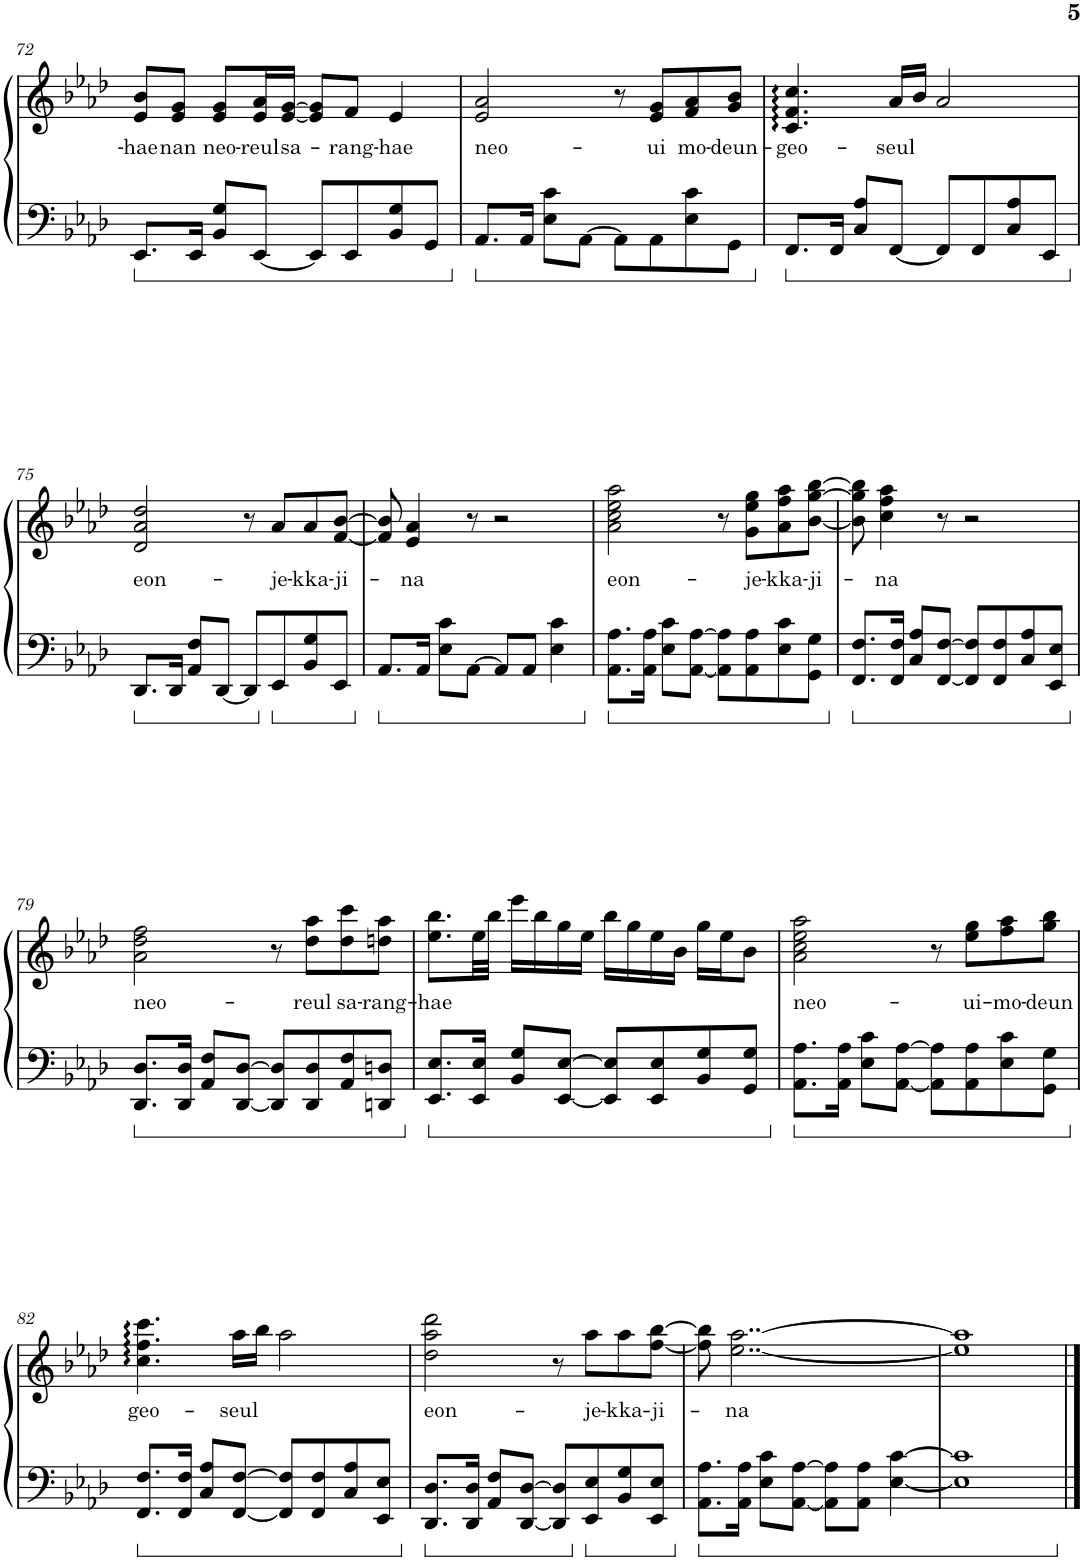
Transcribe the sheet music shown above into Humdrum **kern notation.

**kern	**kern	**text
*part1	*part1	*part1
*staff2	*staff1	*staff1
*I"Piano	*	*
*I'Pno.	*	*
!!LO:PB:g=z
*clefF4	*clefG2	*
*k[b-e-a-d-]	*k[b-e-a-d-]	*
*M4/4	*M4/4	*
=72	=72	=72
!	!	!LO:LY:b
8.EE-/L	8e-/ 8b-/L	-hae
!	!	!LO:LY:b
.	8e-/ 8g/J	nan
16EE-/Jk	.	.
!	!	!LO:LY:b
8BB-/ 8G/L	8e-/ 8g/L	neo-
!	!	!LO:LY:b
[8EE-/J	16e-/ 16a-/L	-reul
!	!	!LO:LY:b
.	[16e-/ [16g/JJ	sa-
8EE-/L]	8e-/] 8g/]L	.
!	!	!LO:LY:b
8EE-/	8f/J	-rang-
!	!	!LO:LY:b
8BB-/ 8G/	4e-/	-hae
8GG/J	.	.
=73	=73	=73
!	!	!LO:LY:b
8.AA-/L	2e-/ 2a-/	neo-
16AA-/Jk	.	.
8E-\ 8c\L	.	.
[8AA-\J	.	.
8AA-\L]	8r	.
!	!	!LO:LY:b
8AA-\	8e-/ 8g/L	-ui
!	!	!LO:LY:b
8E-\ 8c\	8f/ 8a-/	mo-
!	!	!LO:LY:b
8GG\J	8g/ 8b-/J	-deun-
=74	=74	=74
!	!	!LO:LY:b
8.FF/L	4.c/ 4.f/ 4.cc/	-geo-
16FF/Jk	.	.
8C/ 8A-/L	.	.
!	!	!LO:LY:b
[8FF/J	16a-/LL	-seul
.	16b-/JJ	.
8FF/L]	2a-/	.
8FF/	.	.
8C/ 8A-/	.	.
8EE-/J	.	.
!!LO:LB:g=z
=75	=75	=75
!	!	!LO:LY:b
8.DD-/L	2d-/ 2a-/ 2dd-/	eon-
16DD-/Jk	.	.
8AA-/ 8F/L	.	.
[8DD-/J	.	.
8DD-/L]	8r	.
!	!	!LO:LY:b
8EE-/	8a-/L	-je-
!	!	!LO:LY:b
8BB-/ 8G/	8a-/	-kka-
!	!	!LO:LY:b
8EE-/J	[8f/ [8b-/J	-ji-
=76	=76	=76
8.AA-/L	8f/] 8b-/]	.
!	!	!LO:LY:b
.	4e-/ 4a-/	-na
16AA-/Jk	.	.
8E-\ 8c\L	.	.
[8AA-\J	8r	.
8AA-/L]	2r	.
8AA-/J	.	.
4E-\ 4c\	.	.
=77	=77	=77
!	!	!LO:LY:b
8.AA-\ 8.A-\L	2a-\ 2cc\ 2ee-\ 2aa-\	eon-
16AA-\ 16A-\Jk	.	.
8E-\ 8c\L	.	.
[8AA-\ [8A-\J	.	.
8AA-\] 8A-\]L	8r	.
!	!	!LO:LY:b
8AA-\ 8A-\	8g\ 8ee-\ 8gg\L	-je-
!	!	!LO:LY:b
8E-\ 8c\	8a-\ 8ff\ 8aa-\	-kka-
!	!	!LO:LY:b
8GG\ 8G\J	[8b-\ [8gg\ [8bb-\J	-ji-
=78	=78	=78
8.FF/ 8.F/L	8b-\] 8gg\] 8bb-\]	.
!	!	!LO:LY:b
.	4cc\ 4ff\ 4aa-\	-na
16FF/ 16F/Jk	.	.
8C/ 8A-/L	.	.
[8FF/ [8F/J	8r	.
8FF/] 8F/]L	2r	.
8FF/ 8F/	.	.
8C/ 8A-/	.	.
8EE-/ 8E-/J	.	.
!!LO:LB:g=z
=79	=79	=79
!	!	!LO:LY:b
8.DD-/ 8.D-/L	2a-\ 2dd-\ 2ff\	neo-
16DD-/ 16D-/Jk	.	.
8AA-/ 8F/L	.	.
[8DD-/ [8D-/J	.	.
8DD-/] 8D-/]L	8r	.
!	!	!LO:LY:b
8DD-/ 8D-/	8dd-\ 8aa-\L	-reul
!	!	!LO:LY:b
8AA-/ 8F/	8dd-\ 8ccc\	sa-
!	!	!LO:LY:b
8DDn/ 8Dn/J	8ddn\ 8aa-\J	-rang-
=80	=80	=80
!	!	!LO:LY:b
8.EE-/ 8.E-/L	8.ee-\ 8.bb-\L	-hae
16EE-/ 16E-/Jk	32ee-\LL	.
.	32bb-\JJJ	.
8BB-/ 8G/L	16eee-\LL	.
.	16bb-\	.
[8EE-/ [8E-/J	16gg\	.
.	16ee-\JJ	.
8EE-/] 8E-/]L	16bb-\LL	.
.	16gg\	.
8EE-/ 8E-/	16ee-\	.
.	16b-\JJ	.
8BB-/ 8G/	16gg\LL	.
.	16ee-\J	.
8GG/ 8G/J	8b-\J	.
=81	=81	=81
!	!	!LO:LY:b
8.AA-\ 8.A-\L	2a-\ 2cc\ 2ee-\ 2aa-\	neo-
16AA-\ 16A-\Jk	.	.
8E-\ 8c\L	.	.
[8AA-\ [8A-\J	.	.
8AA-\] 8A-\]L	8r	.
!	!	!LO:LY:b
8AA-\ 8A-\	8ee-\ 8gg\L	-ui-
!	!	!LO:LY:b
8E-\ 8c\	8ff\ 8aa-\	-mo-
!	!	!LO:LY:b
8GG\ 8G\J	8gg\ 8bb-\J	-deun
!!LO:LB:g=z
=82	=82	=82
!	!	!LO:LY:b
8.FF/ 8.F/L	4.cc\ 4.ff\ 4.ccc\	geo-
16FF/ 16F/Jk	.	.
8C/ 8A-/L	.	.
!	!	!LO:LY:b
[8FF/ [8F/J	16aa-\LL	-seul
.	16bb-\JJ	.
8FF/] 8F/]L	2aa-\	.
8FF/ 8F/	.	.
8C/ 8A-/	.	.
8EE-/ 8E-/J	.	.
=83	=83	=83
!	!	!LO:LY:b
8.DD-/ 8.D-/L	2dd-\ 2aa-\ 2ddd-\	eon-
16DD-/ 16D-/Jk	.	.
8AA-/ 8F/L	.	.
[8DD-/ [8D-/J	.	.
8DD-/] 8D-/]L	8r	.
!	!	!LO:LY:b
8EE-/ 8E-/	8aa-\L	-je-
!	!	!LO:LY:b
8BB-/ 8G/	8aa-\	-kka-
!	!	!LO:LY:b
8EE-/ 8E-/J	[8ff\ [8bb-\J	-ji-
=84	=84	=84
8.AA-\ 8.A-\L	8ff\] 8bb-\]	.
!	!	!LO:LY:b
.	[2..ee-\ [2..aa-\	-na
16AA-\ 16A-\Jk	.	.
8E-\ 8c\L	.	.
[8AA-\ [8A-\J	.	.
8AA-\] 8A-\]L	.	.
8AA-\ 8A-\J	.	.
[4E-\ [4c\	.	.
=85	=85	=85
1E-] 1c]	1ee-] 1aa-]	.
==	==	==
*-	*-	*-
